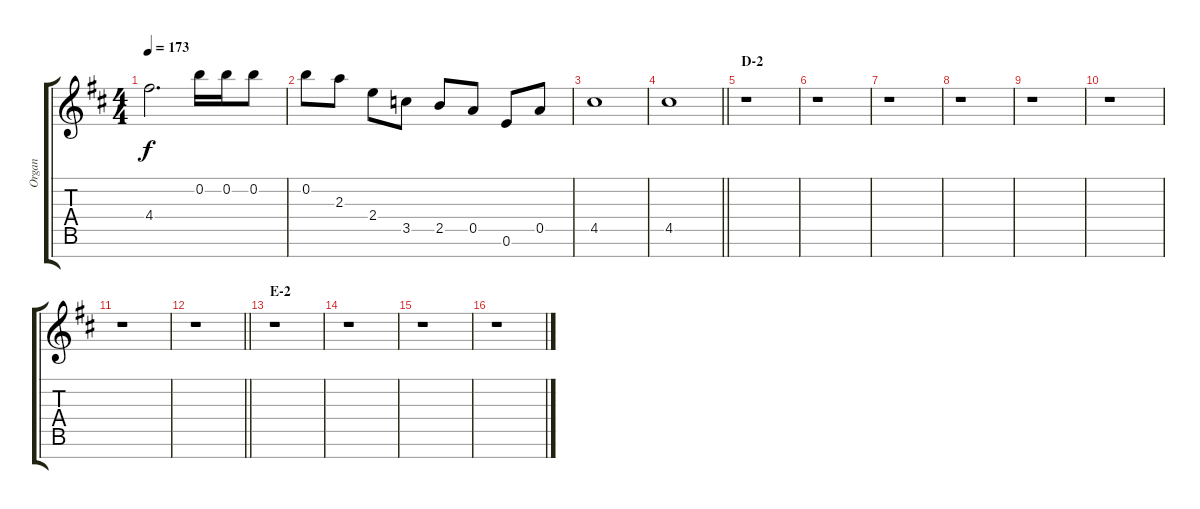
\track ("Organ" "Organ") {instrument rockorgan}
\staff {score tabs}
\tuning (E6 B5 G5 D5 A4 E4 B3) {hide}
\ts (4 4)
\tempo 173
\clef g2
\ks d
4.4.2{d dy f} 0.2.16 0.2.16 0.2.8 |
0.2.8 2.3.8 2.4.8 3.5.8 2.5.8 0.5.8 0.6.8 0.5.8 |
4.5.1 |
\barLineRight lightlight
4.5.1 |
\section ("" "D-2")
r.1 |
r.1 |
r.1 |
r.1 |
r.1 |
r.1 |
r.1 |
\barLineRight lightlight
r.1 |
\section ("" "E-2")
r.1 |
r.1 |
r.1 |
r.1
